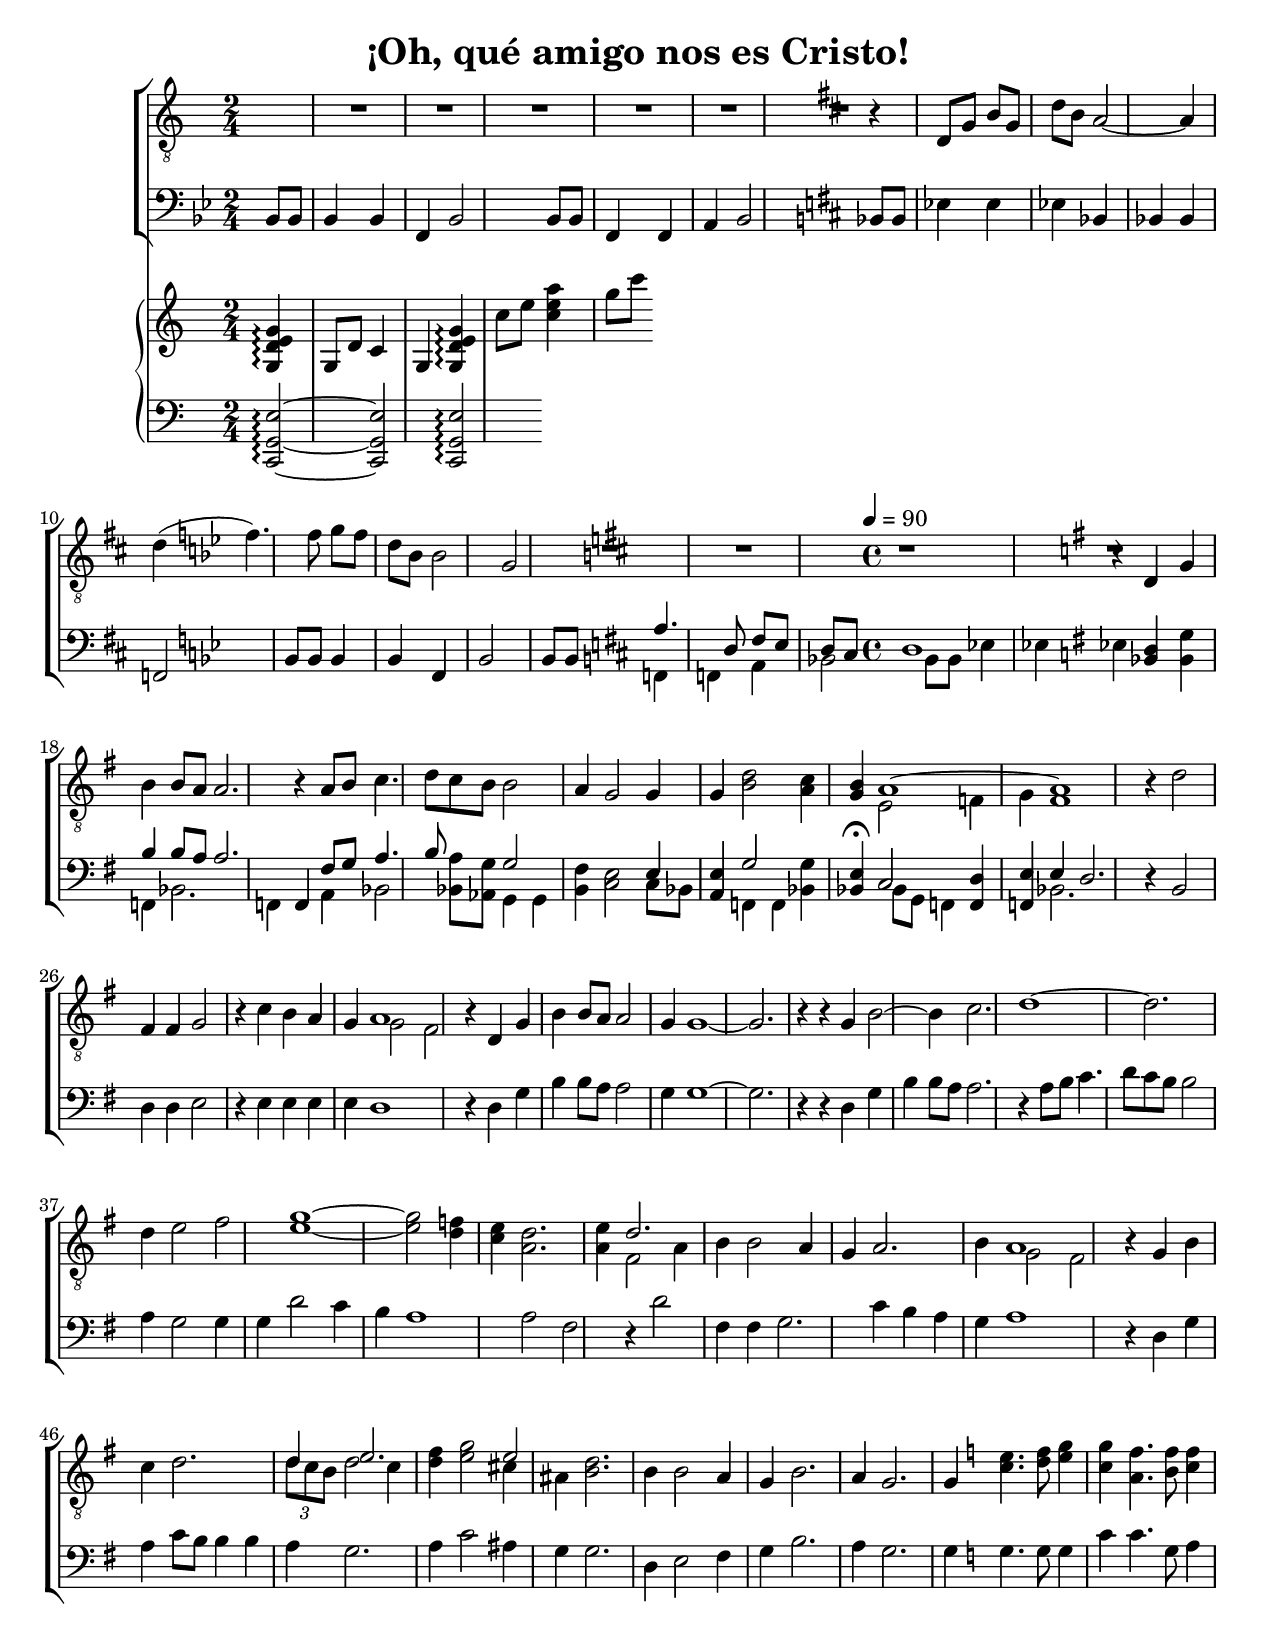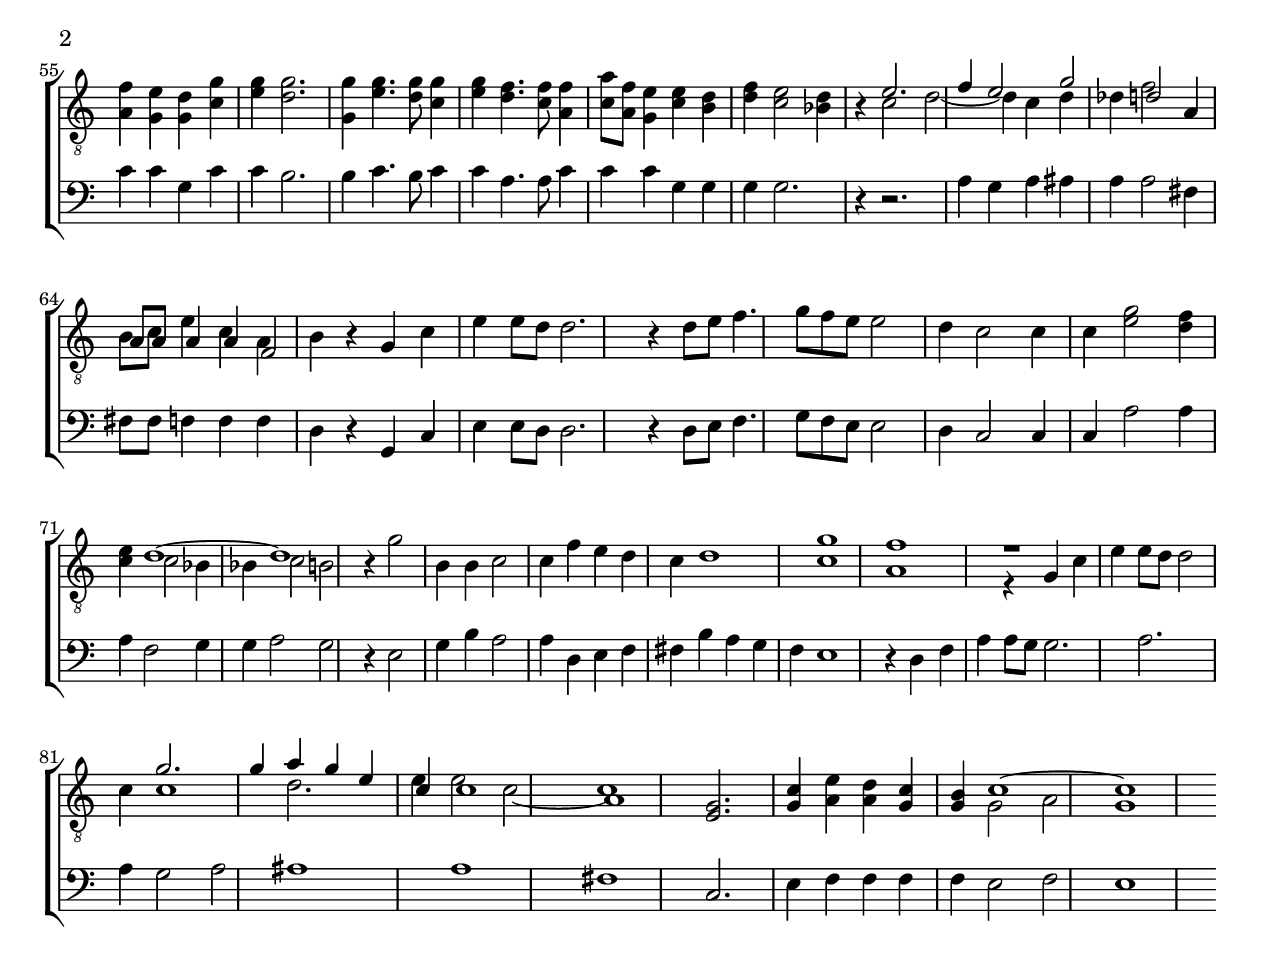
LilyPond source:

\version "2.16.2"

firstMusic = {
  %% Intro
  \clef "treble_8"
  \time 2/4
  R2*6 | \key d \major
  R2*3 |
  r4 d'( | \key bes \major
  f'4.) f'8 |
  g' f' d' bes |
  bes2 |
  g | \key d \major
  R2*2 | \time 4/4
  R1 | \key g \major
  %% A
  r4 d g b | % Si a Cristo
  b8 a a2. | % buscas
  r4 a8 b c'4. d'8 | % En humilde
  c' b b2 a4 | % ruego con
  g2 g4 g | % fe obten-
  d'2 c'4 b | % drás gozo_y
  a1~ | % paz, gozo_y
  a1  | % paaz

  r4 d'2 fis4 | % gracia y
  fis g2 r4 | % amor 
  c'4 b a g | %llena el cora--
  a1  | %zón
  r4 d g b | % si a Cristo
  b8 a a2 g4 | % buscas con 
  g1 ~ | %fe _
  g2. r4 | %
  %%%%%%%%%%%%%%%
  r4 g b2~ |
  b4 c'2. |
  d'1~ |
  d'2. d'4 |
  e'2 fis' | 
  g'1~ | % ción
  g'2 f'4 e' |
  d'2. e'4 |
  d'2. b4 |
  b2 a4 g |
  a2. b4 |
  a1 |
  r4 g b c' |
  d'2. d'4 |
  e'2. fis'4 |
  g'2 e' |
  d'2. b4 |
  b2 a4 g |
  b2. a4 |
  g2.

  g4 | \key c \major
  e'4. f'8 g'4 g' |
  f'4. f'8 f'4 f' |
  e'4 d' g' g' |
  g'2. g'4 |
  g'4. g'8 g'4 g' |
  f'4. f'8 f'4 a'8 f' |
  e'4 e' d' f' |
  e'2 d'4 r4 |

  e'2. f'4 |
  e'2 g' |
  d'2 a4 a8 a |
  a4 a f2 |
  
  r4 g4 c' e' |
  e'8 d' d'2. |
  r4 d'8 e'8 f'4. g'8 |
  f'8 e' e'2 d'4 |
  c'2 c'4 c'4 |
  g'2 f'4 e' |
  d'1~ |
  d'1 |

  r4 g'2 b4 |
  b4 c'2 c'4 |
  f'4 e' d' c' |
  d'1 |

  g'1 |
  f' |
  r |
  r |

  g'2. g'4 |
  a' g' e' c' |
  c'1 |
  a |

  g2. c'4 |
  e' d' c' b |
  c'1~ |
  c' |
}

firstLyrics = \lyricmode {
  Y__ nos man -- da que lle -- ve -- mos
}

secondMusic = {
  %% Intro
  \clef "treble_8"
  \time 2/4
  R2*6 | \key d \major
  r4 d8 g |
  b g d' b |
  a2~ | 
  a4 s | \key bes \major
  R2*4 | \key d \major
  R2*2 | \time 4/4
  R1 | \key g \major
  %% A
  r4 d g b | % Si a Cristo
  b8 a a2. | % buscas
  r4 a8 b c'4. d'8 | % En humilde
  c' b b2 a4 | % ruego con
  g2 g4 g | % fe obten-
  b2 a4 g | % drás gozo_y
  e2 f4 g | % paz, gozo_y
  fis1 | % paaz

  r4 d'2 fis4 | % gracia y
  fis g2 r4 | % amor 
  c'4 b a g | %llena el cora--
  g2 fis2 | %zón
  r4 d g b | % si a Cristo
  b8 a a2 g4 | % buscas con 
  g1 ~ | %fe _
  g2. r4 | %

  r4 g b2~ |
  b4 c'2. |
  d'1~ |
  d'2. d'4 |
  e'2 fis' | 
  e'1~ | % ción
  e'2 d'4 c' |
  a2. a4 |
  fis2 a4 b4 |
  b2 a4 g |
  a2. b4 |
  g2 fis2 |
  r4 g b c' |
  d'2. \times 2/3 { d'8 c' b } |
  d'2 c'4 d'4 |
  e'2 cis'4 ais4 |
  b2. b4 |
  b2 a4 g |
  b2. a4 |
  g2.

  g4 | \key c \major
  c'4. d'8 e'4 c'4 |
  a4. b8 c'4 a4 |
  g4 g c' e' |
  d'2. g4 |
  e'4. d'8 c'4 e' |
  d'4. c'8 a4 c'8 a |
  g4 c' b d' |
  c'2 bes4 r4 |

  c'2 d'~ |
  d'4 c' d' des' |
  f'2 a4 b8 c' |
  e'4 c' a b |
  
  r4 g4 c' e' |
  e'8 d' d'2. |
  r4 d'8 e'8 f'4. g'8 |
  f'8 e' e'2 d'4 |
  c'2 c'4 c'4 |
  e'2 d'4 c'4 |
  c'2 bes4 bes |
  c'2 b |

  r4 g'2 b4 |
  b4 c'2 c'4 |
  f'4 e' d' c' |
  d'1 |

  c'1 |
  a |
  r4 g4 c' e' |
  e'8 d' d'2 c'4 |
  c'1 |
  d'2. e'4 |
  e'2 c'~ |
  c'1 |

  e2. g4 |
  a a g g |
  g2 a |
  g1 |
}

secondLyrics = \lyricmode  {
  Él sin -- tió nues -- tra__a -- flic -- ción
}

baritoneMusic = {
  %% Intro
  \clef bass
  \time 2/4
  R2*6 | \key d \major
  R2*4 | \key bes \major
  R2*4 | \key d \major
  a4. d8 |
  fis8 e d cis |
  \time 4/4 \tempo 4 = 90
  d1 | \key g \major
  %% A
  r4 d g b | % Si a Cristo
  b8 a a2. | % buscas
  r4 fis8 g a4. b8 | % En humilde
  a g g2 fis4 | % ruego con
  e2 e4 e | % fe obten-
  g2 g4 e | % drás gozo_y
  c2 d4 e | % paz, gozo_y
  e4 d2. | % paaz

  r4 b,2 d4 | % gracia y
  d e2 r4 | % amor 
  e4 e e e | %llena el cora--
  d1  | %zón
  r4 d g b | % si a Cristo
  b8 a a2 g4 | % buscas con 
  g1 ~ | %fe _
  g2. r4 | %

  r4 d g b | % Si a Cristo
  b8 a a2. | % buscas
  r4 a8 b c'4. d'8 | % En humilde
  c' b b2 a4 | % ruego con
  g2 g4 g | % fe obten-
  d'2 c'4 b | % drás gozo_y
  a1 | % paz, gozo_y
  a2 fis2| % paaz

  r4 d'2 fis4 % Gracia_y
  fis4 g2. % amor
  c'4 b a g % llena el cora--
  a1 % zón

  r4 d g a % Si a Cristo
  c'8 b b4 b a % buscas en tu
  g2. a4 % afli--
  c'2 ais4 g % ción  con--
  g2. d4 % suelo
  e2 fis4 g % siempre
  b2. a4 % me se--
  g2. % rás

  g4 | \key c \major % Je--
  g4. g8 g4 c' | % sús te
  c'4. g8 a4 c' |
  c' g c' c' |
  b2. b4 |
  c'4. b8 c'4 c' |
  a4. a8 c'4 c' |
  c' g g g |
  g2. r4 |
  r2. a4 | % uh, siempre
  g4 a ais a | %  siempre cerca
  a2 fis4 fis8 fis |
  f4 f f d | 
  r4 g, c e | % Confío en
  e8 d d2. |
  r4 d8 e f4. g8 |
  f e e2 d4 |
  c2 c4 c |
  a2 a4 a |
  f2 g4 g |
  a2 g | % Gozo y paaaz
  r4 e2 g4 | % Fuerza y luz
  b4 a2 a4 |
  d e f fis | % la tempes
  b a g f |
  e1 |
  r4 d f a |
  a8 g g2. |
  a2. a4 | % In prayer
  g2 a |
  ais1 |
  a1 |
  fis1 |
  c2. e4 | % Paz tendrá tu corazón
  f4 f f f |
  e2 f |
  e1 |
}

baritoneLyrics = \lyricmode {
  To -- do__a Dios en o -- ra -- ción.
}

bassMusic = {
  \clef "bass"
  \time 3/4
  \key bes \major

  \partial 4 bes,8 bes, 
  bes,4 bes, f, 
  bes,2 bes,8 bes, 
  f,4 f, a, 
  bes,2 % Al andar con Jesús en su fúlgida luz

  bes,8 bes, 
  ees4 ees ees 
  bes, bes, bes, 
  f,2 % en mi senda su gloria veré

  bes,8 bes, 
  bes,4 bes, f, 
  bes,2 bes,8 bes, 
  f,4 f, a, 
  bes,2 % y su voz he de oír, pues promete vivir

  bes,8 bes, 
  ees4 ees ees 
  bes, bes, f, 
  bes,2. % con aquél que obedezca por fe

  f,4 f, a, 
  bes,2 bes,8 aes, 
  g,4 g, b, 
  c2 % Su santa ley obedezco por fe

  c8 bes, 
  a,4 f, f,
  bes, bes,\fermata bes,8 g,
  f,4 f, f, 
  bes,2. % y feliz en mi Cristo yo por siempre seré

}

bassLyrics = \lyricmode  {
}

pianoUpper = {
  \clef "treble"
  \time 2/4
  \key c \major

  <g d' e' g'>4\arpeggio g8 d' |
  c'4 g |

  <g d' e' g'>4\arpeggio c''8 e'' |
  <c'' e'' a''>4 g''8 c''' |
  
}

pianoLower = {
  \clef "bass"
  \time 2/4
  \key c \major

  <c, g, e>2~\arpeggio |
  <c, g, e> |
  
  <c, g, e>2\arpeggio |
}


#(set-default-paper-size "letter")

\header {
  title = "¡Oh, qué amigo nos es Cristo!"
}

% showLastLength = R1*8
\score {
  <<
  \new ChoirStaff <<
%    \new Lyrics = "first"
    \new Staff = "tenors" \with { printPartCombineTexts = ##f } {
      \partcombine \firstMusic \secondMusic
    }

    % \new Staff = "tenors" <<
    %   \new Voice = "first"  { \firstMusic }
    %   \new Voice = "second" { \secondMusic }
    % >>

%    \new Lyrics = "second"
%    \new Lyrics = "baritone"


\new Staff = "basses" \with { printPartCombineTexts = ##f } {
      \set Staff.soloText = #"barítono"
      \set Staff.soloIIText = #"bajo"
      \set Staff.aDueText = #"ambos"
      \partcombine \baritoneMusic \bassMusic
    }

    
%      \new Lyrics = "bass"
%      \context Lyrics = "first" \lyricsto "first" \firstLyrics
%      \context Lyrics = "second" \lyricsto "second" \secondLyrics
%      \context Lyrics = "baritone" \lyricsto "baritone" \baritoneLyrics
%      \context Lyrics = "bass" \lyricsto "bass" \bassLyrics 
  >>

  \new PianoStaff <<
    \new Staff = "up" {
      \pianoUpper
    }

    \new Staff = "down" {
      \pianoLower
    }
  >>

>>

  \layout {}
  \midi {}
}